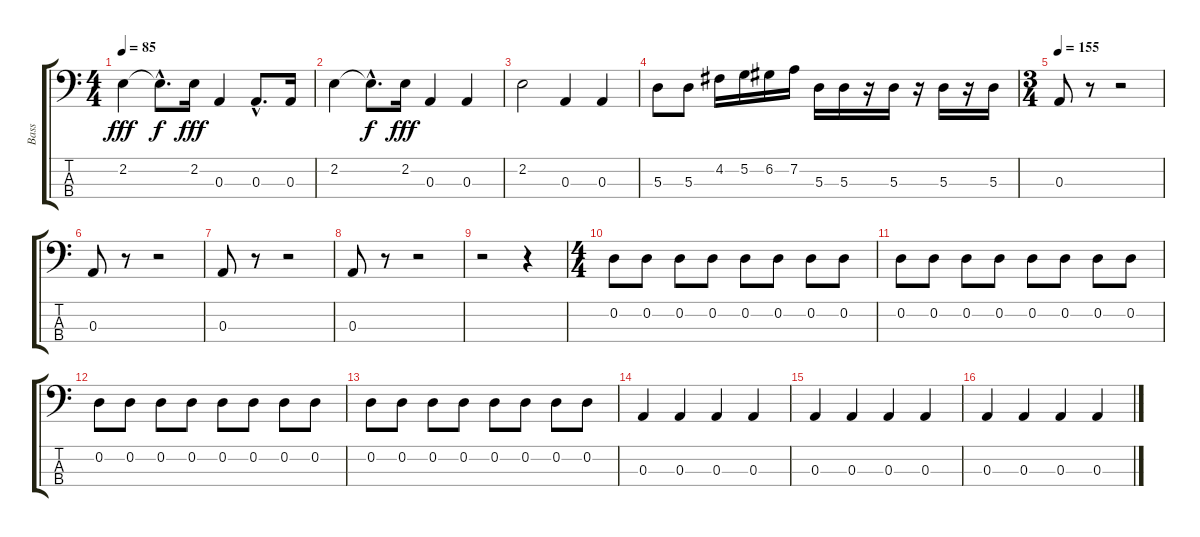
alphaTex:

\track ("Bass" "Bass") {instrument electricbassfinger}
\staff {score tabs}
\tuning (G2 D2 A1 E1) {hide}
\ts (4 4)
\tempo 85
\clef f4
\ks c
2.2.4{dy fff} 2.2{hac t}.8{d dy f} 2.2.16{dy fff} 0.3.4 0.3{hac}.8{d} 0.3.16 |
2.2.4 2.2{hac t}.8{d dy f} 2.2.16{dy fff} 0.3.4 0.3.4 |
2.2.2 0.3.4 0.3.4 |
5.3.8 5.3.8 4.2.16 5.2.16 6.2.16 7.2.16 5.3.16 5.3.16 r.16 5.3.16 r.16 5.3.16 r.16 5.3.16 |
\ts (3 4)
\tempo 155
0.3.8 r.8 r.2 |
0.3.8 r.8 r.2 |
0.3.8 r.8 r.2 |
0.3.8 r.8 r.2 |
r.2 r.4 |
\ts (4 4)
0.2.8 0.2.8 0.2.8 0.2.8 0.2.8 0.2.8 0.2.8 0.2.8 |
0.2.8 0.2.8 0.2.8 0.2.8 0.2.8 0.2.8 0.2.8 0.2.8 |
0.2.8 0.2.8 0.2.8 0.2.8 0.2.8 0.2.8 0.2.8 0.2.8 |
0.2.8 0.2.8 0.2.8 0.2.8 0.2.8 0.2.8 0.2.8 0.2.8 |
0.3.4 0.3.4 0.3.4 0.3.4 |
0.3.4 0.3.4 0.3.4 0.3.4 |
0.3.4 0.3.4 0.3.4 0.3.4
